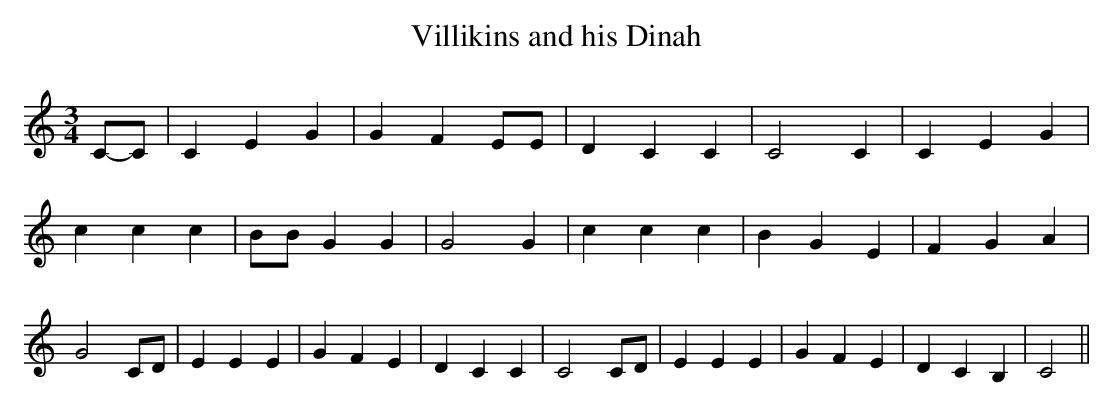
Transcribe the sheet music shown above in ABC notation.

X:1
T:Villikins and his Dinah
M:3/4
L:1/4
K:C
C/2-C/2| C E G| G F E/2E/2| D C C| C2 C| C E G| c c c| B/2B/2 G G|\
 G2 G| c c c| B G E| F G A| G2 C/2D/2| E E E| G F E| D C C| C2 C/2D/2|\
 E E E| G F E| D C B,| C2||
